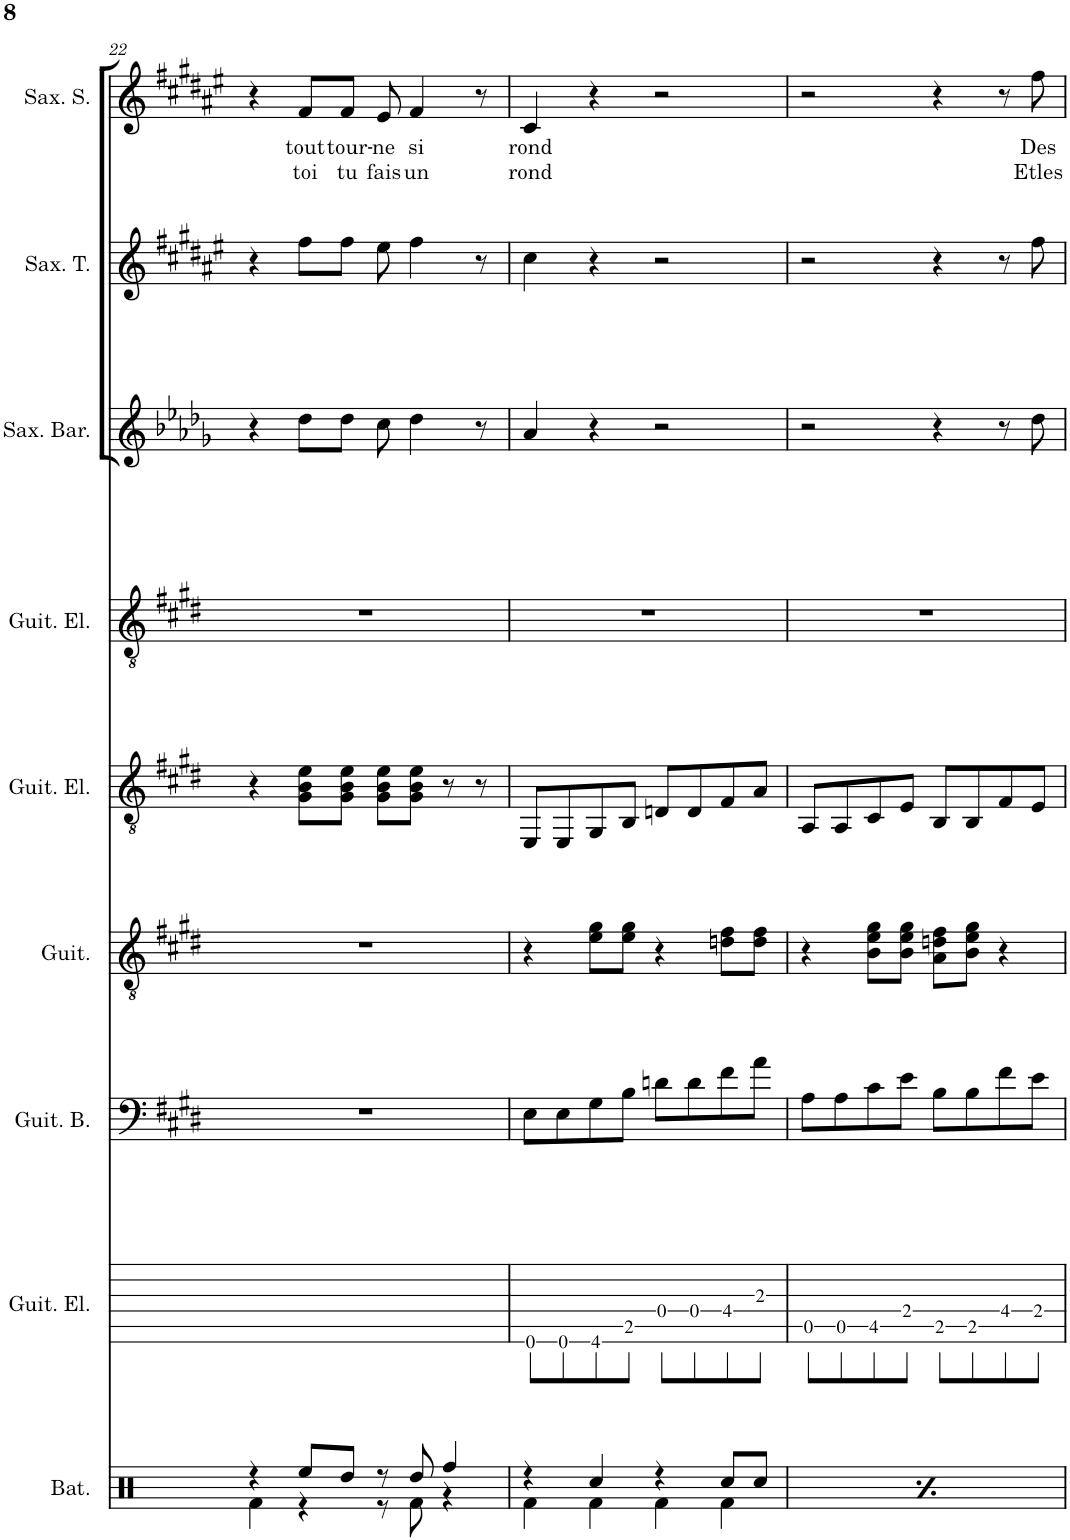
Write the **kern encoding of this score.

**kern	**kern	**kern	**kern	**kern	**kern	**kern	**kern	**kern	**text	**text
*part9	*part8	*part7	*part6	*part5	*part4	*part3	*part2	*part1	*part1	*part1
*staff9	*staff8	*staff7	*staff6	*staff5	*staff4	*staff3	*staff2	*staff1	*staff1	*staff1
*I"Batterie	*I"Guitare électrique	*I"Guitare Basse	*I"Guitare acoustique	*I"Guitare électrique	*I"Guitare électrique	*I"Saxophone Baryton	*I"Saxophone Ténor	*I"Saxophone Soprano	*	*
*I'Bat.	*I'Guit. El.	*I'Guit. B.	*I'Guit.	*I'Guit. El.	*I'Guit. El.	*I'Sax. Bar.	*I'Sax. T.	*I'Sax. S.	*	*
!!LO:PB:g=z
*clefX	*	*clefF4	*clefGv2	*clefGv2	*clefGv2	*clefG2	*clefG2	*clefG2	*	*
*	*	*Trd7c12	*	*	*	*Trd12c21	*Trd8c14	*Trd1c2	*	*
*k[]	*k[f#c#g#d#]	*k[f#c#g#d#]	*k[f#c#g#d#]	*k[f#c#g#d#]	*k[f#c#g#d#]	*k[b-e-a-d-g-]	*k[f#c#g#d#a#e#]	*k[f#c#g#d#a#e#]	*	*
*M4/4	*M4/4	*M4/4	*M4/4	*M4/4	*M4/4	*M4/4	*M4/4	*M4/4	*	*
=22	=22	=22	=22	=22	=22	=22	=22	=22	=22	=22
*^	*	*	*	*	*	*	*	*	*	*
4r	4Rf\	1r	1r	1r	4r	1r	4r	4r	4r	.	.
!	!	!	!	!	!	!	!	!	!	!LO:LY:b	!LO:LY:b
8Ree/L	4r	.	.	.	8G#\ 8B\ 8e\L	.	8dd-\L	8ff#\L	8f#/L	tout	toi
!	!	!	!	!	!	!	!	!	!	!LO:LY:b	!LO:LY:b
8Rdd/J	.	.	.	.	8G#\ 8B\ 8e\J	.	8dd-\J	8ff#\J	8f#/J	tour-	tu
!	!	!	!	!	!	!	!	!	!	!LO:LY:b	!LO:LY:b
8r	8r	.	.	.	8G#\ 8B\ 8e\L	.	8cc\	8ee#\	8e#/	-ne	fais
!	!	!	!	!	!	!	!	!	!	!LO:LY:b	!LO:LY:b
8Rdd/	8Rf\	.	.	.	8G#\ 8B\ 8e\J	.	4dd-\	4ff#\	4f#/	si	un
4Rff/	4r	.	.	.	8r	.	.	.	.	.	.
.	.	.	.	.	8r	.	8r	8r	8r	.	.
=23	=23	=23	=23	=23	=23	=23	=23	=23	=23	=23	=23
!	!	!	!	!	!	!	!	!	!	!LO:LY:b	!LO:LY:b
4r	4Rf\	8EE\L	8E\L	4r	8EE/L	1r	4a-/	4cc#\	4c#/	rond	rond
.	.	8EE\	8E\	.	8EE/	.	.	.	.	.	.
4Rcc/	4Rf\	8GG#\	8G#\	8e\ 8g#\L	8GG#/	.	4r	4r	4r	.	.
.	.	8BB\J	8B\J	8e\ 8g#\J	8BB/J	.	.	.	.	.	.
4r	4Rf\	8Dn\L	8dn\L	4r	8Dn/L	.	2r	2r	2r	.	.
.	.	8D\	8d\	.	8D/	.	.	.	.	.	.
8Rcc/L	4Rf\	8F#\	8f#\	8dn\ 8f#\L	8F#/	.	.	.	.	.	.
8Rcc/J	.	8A\J	8a\J	8d\ 8f#\J	8A/J	.	.	.	.	.	.
=24	=24	=24	=24	=24	=24	=24	=24	=24	=24	=24	=24
4r	4Rf\	8AA\L	8A\L	4r	8AA/L	1r	2r	2r	2r	.	.
.	.	8AA\	8A\	.	8AA/	.	.	.	.	.	.
4Rcc/	4Rf\	8C#\	8c#\	8B\ 8e\ 8g#\L	8C#/	.	.	.	.	.	.
.	.	8E\J	8e\J	8B\ 8e\ 8g#\J	8E/J	.	.	.	.	.	.
4r	4Rf\	8BB\L	8B\L	8A\ 8dn\ 8f#\L	8BB/L	.	4r	4r	4r	.	.
.	.	8BB\	8B\	8B\ 8e\ 8g#\J	8BB/	.	.	.	.	.	.
8Rcc/L	4Rf\	8F#\	8f#\	4r	8F#/	.	8r	8r	8r	.	.
!	!	!	!	!	!	!	!	!	!	!LO:LY:b	!LO:LY:b
8Rcc/J	.	8E\J	8e\J	.	8E/J	.	8dd-\	8ff#\	8ff#\	Des	Etles
*v	*v	*	*	*	*	*	*	*	*	*	*
=	=	=	=	=	=	=	=	=	=	=
*-	*-	*-	*-	*-	*-	*-	*-	*-	*-	*-
